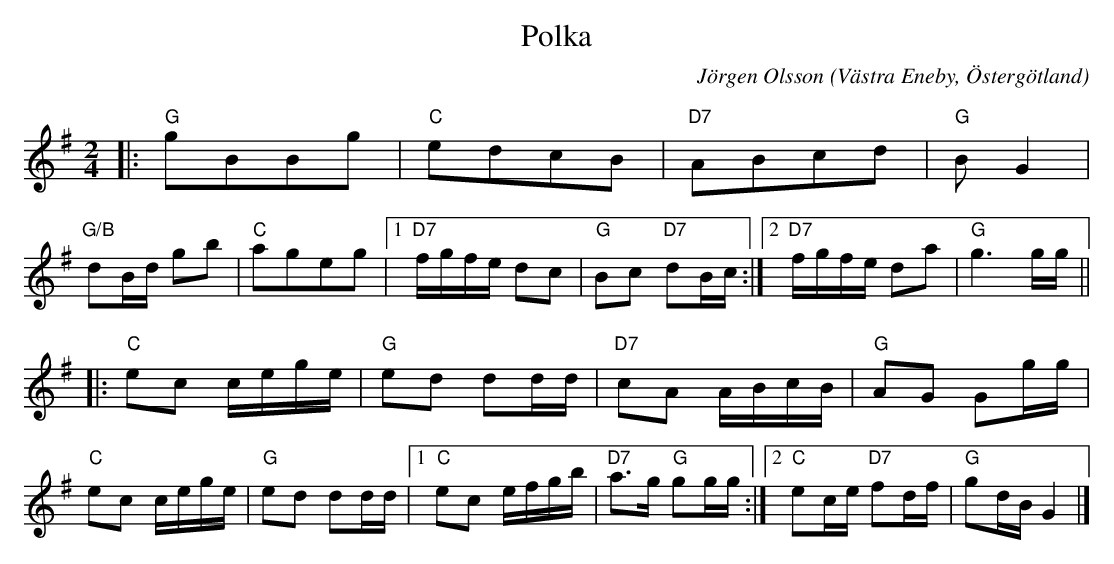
X:1
T:Polka
C:Jörgen Olsson
O:Västra Eneby, Östergötland
Q:115
M:2/4
L:1/8
K:G
|:"G"gBBg|"C"edcB|"D7"ABcd|"G"BG2|
"G/B"dB/2d/2 gb|"C"ageg|1"D7"f/g/f/e/ dc|"G" Bc "D7"dB/2c/2 :|2"D7"f/g/f/e/ da|"G" g3 g/2g/2 ||
|:"C"ec c/2e/2g/2e/2 |"G"ed dd/2d/2|"D7"cA A/2B/2c/2B/2|"G"AG Gg/2g/2|
"C"ec c/2e/2g/2e/2 |"G"ed dd/2d/2|1"C"ec e/2f/2g/2b/2|"D7"a>g "G"gg/2g/2 :|2"C"ec/2e/2 "D7"fd/2f/2|"G"gd/2B/2 G2 |]
